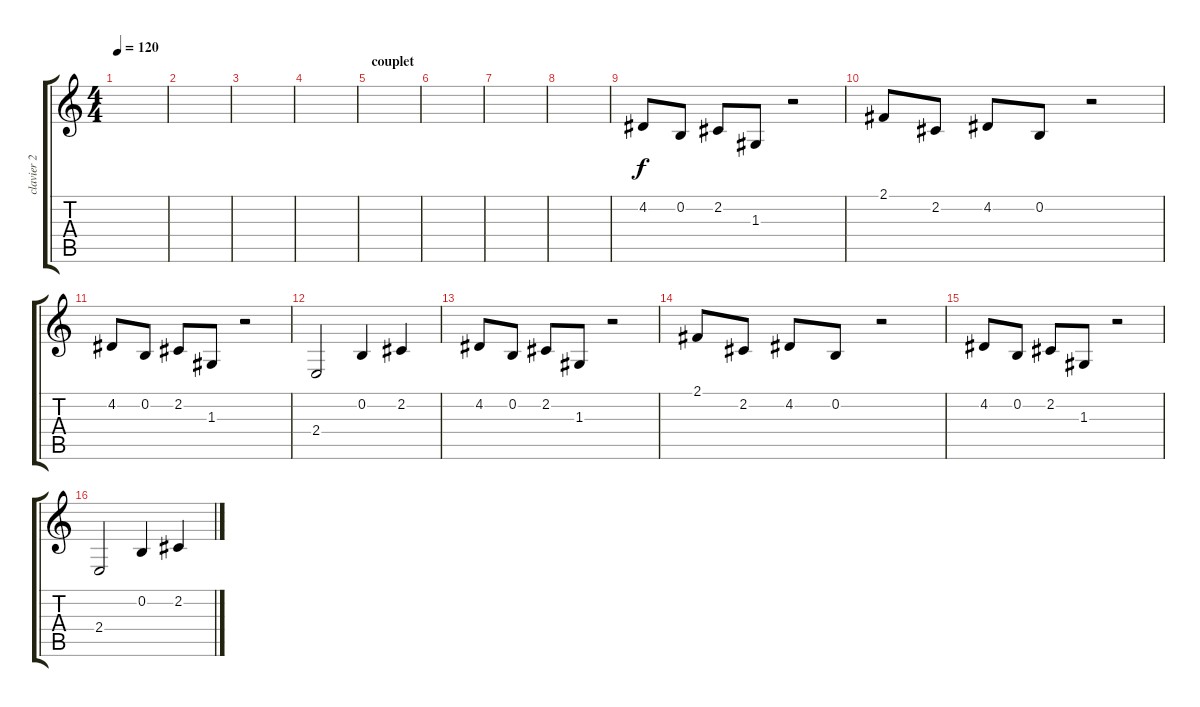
\track ("clavier 2" "clavier 2") {instrument musicbox}
\staff {score tabs}
\tuning (E4 B3 G3 D3 A2 E2) {hide}
\ts (4 4)
\tempo 120
\clef g2
\ks c
|
|
|
|
\section ("" "couplet")
|
|
|
|
4.2.8 0.2.8 2.2.8 1.3.8 r.2 |
2.1.8 2.2.8 4.2.8 0.2.8 r.2 |
4.2.8 0.2.8 2.2.8 1.3.8 r.2 |
2.4.2 0.2.4 2.2.4 |
4.2.8 0.2.8 2.2.8 1.3.8 r.2 |
2.1.8 2.2.8 4.2.8 0.2.8 r.2 |
4.2.8 0.2.8 2.2.8 1.3.8 r.2 |
2.4.2 0.2.4 2.2.4
